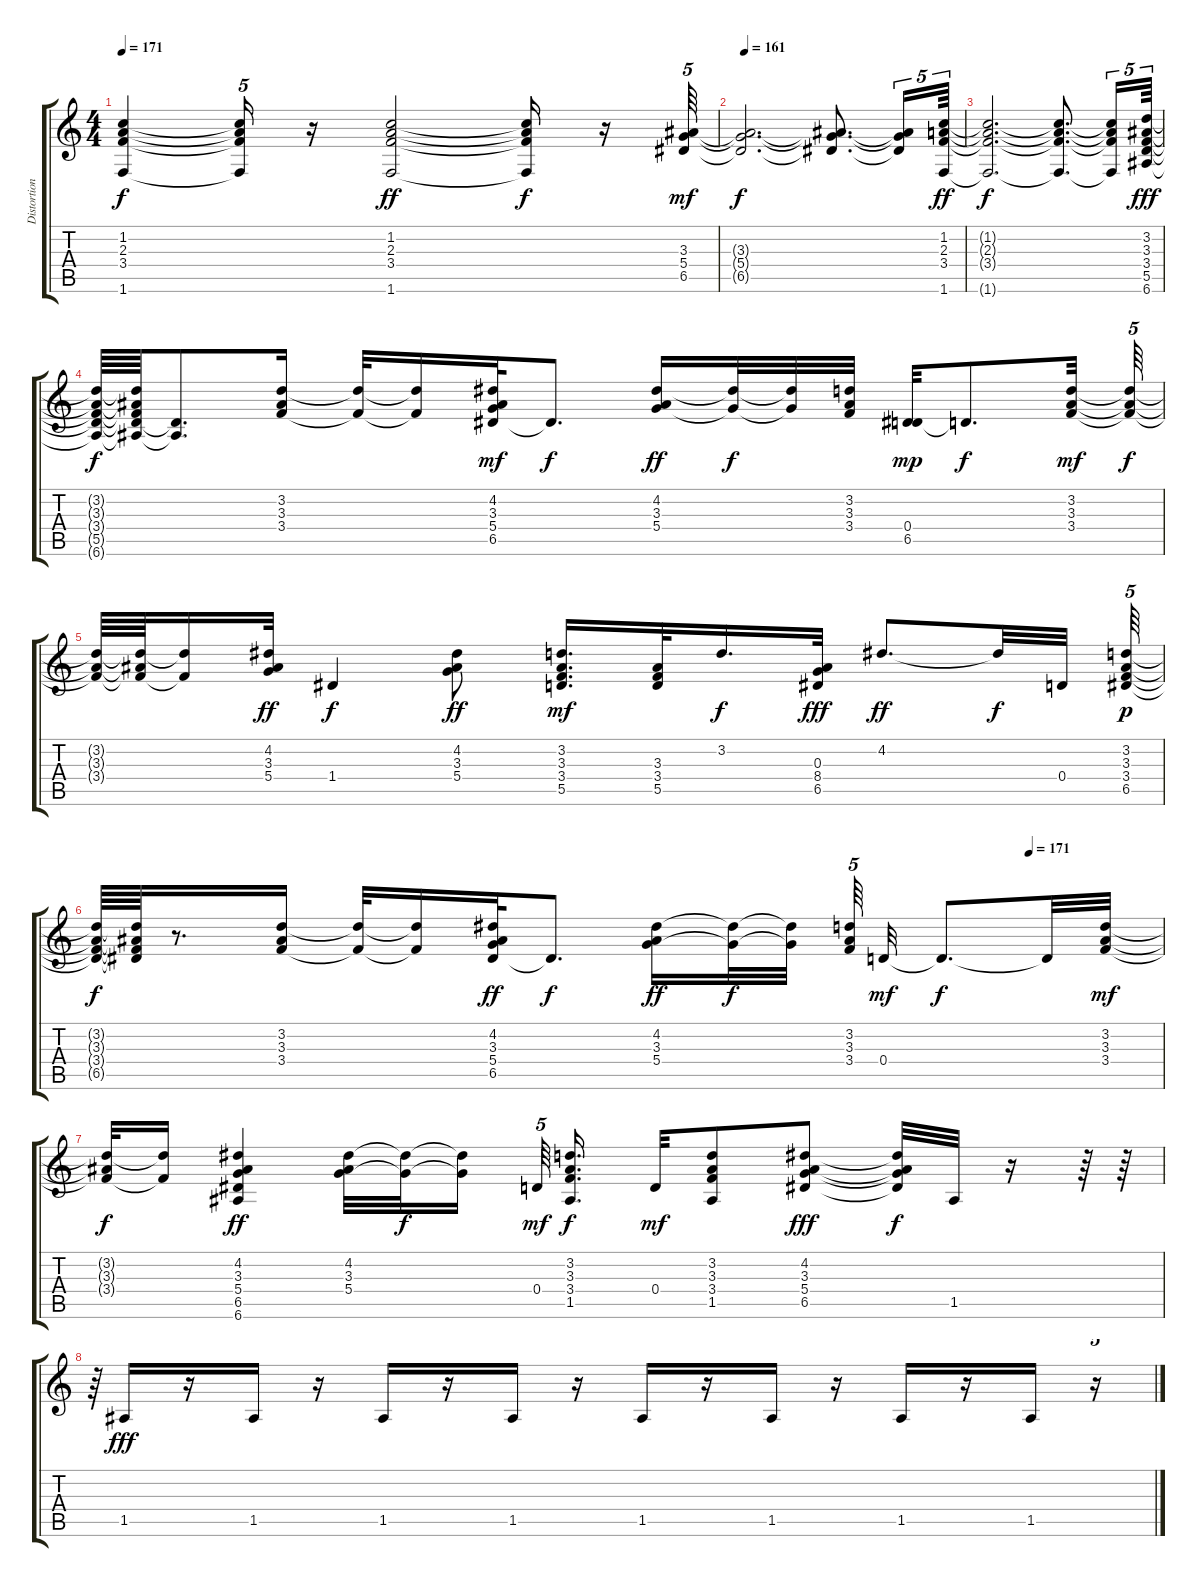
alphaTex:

\track ("Distortion" "Distortion") {instrument distortionguitar}
\staff {score tabs}
\tuning (E4 B3 G3 D3 A2 E2) {hide}
\ts (4 4)
\tempo 171
\clef g2
\ks c
(1.2{t} 2.3{t} 3.4{t} 1.6{t}).4{dy f} (1.2{t} 2.3{t} 3.4{t} 1.6{t}).16{tu (5 4)} r.16 (1.2 2.3 3.4 1.6).2{dy ff} (1.2{t} 2.3{t} 3.4{t} 1.6{t}).16{dy f} r.16 (3.3 5.4 6.5).64{tu (5 4) dy mf} |
\tempo 161
(3.3{t} 5.4{t} 6.5{t}).2{d dy f} (3.3{t} 5.4{t} 6.5{t}).8{d} (3.3{t} 5.4{t} 6.5{t}).16{tu (5 4)} (1.2 2.3 3.4 1.6).64{tu (5 4) dy ff} |
(1.2{t} 2.3{t} 3.4{t} 1.6{t}).2{d dy f} (1.2{t} 2.3{t} 3.4{t} 1.6{t}).8{d} (1.2{t} 2.3{t} 3.4{t} 1.6{t}).16{tu (5 4)} (3.2 3.3 3.4 5.5 6.6).64{tu (5 4) dy fff} |
(3.2{t} 3.3{t} 3.4{t} 5.5{t} 6.6{t}).64{dy f} (3.2{t} 3.3{t} 3.4{t} 5.5{t} 6.6{t}).64 (5.5{t} 6.6{t}).8{d} (3.2 3.3 3.4).16 (3.2{t} 3.4{t}).32 (3.2{t} 3.4{t}).16 (4.2 3.3 5.4 6.5).32{dy mf} 6.5{t}.8{d dy f} (4.2 3.3 5.4).16{dy ff} (4.2{t} 5.4{t}).32{dy f} (4.2{t} 5.4{t}).32 (3.2 3.3 3.4).32 (0.4 6.5).32{dy mp} 0.4{t}.8{d dy f} (3.2 3.3 3.4).32{dy mf} (3.2{t} 3.3{t} 3.4{t}).64{tu (5 4) dy f} |
(3.2{t} 3.3{t} 3.4{t}).64 (3.2{t} 3.3{t} 3.4{t}).64 (3.2{t} 3.4{t}).16 (4.2 3.3 5.4).32{dy ff} 1.4.4{dy f} (4.2 3.3 5.4).8{dy ff} (3.2 3.3 3.4 5.5).16{d dy mf} (3.3 3.4 5.5).32 3.2.16{d dy f} (0.3 8.4 6.5).32{dy fff} 4.2.8{d dy ff} 4.2{t}.32{dy f} 0.4.32 (3.2 3.3 3.4 6.5).64{tu (5 4) dy p} |
\tempo (171 0.875)
(3.2{t} 3.3{t} 3.4{t} 6.5{t}).64{dy f} (3.2{t} 3.3{t} 3.4{t} 6.5{t}).64 r.8{d} (3.2 3.3 3.4).16 (3.2{t} 3.4{t}).32 (3.2{t} 3.4{t}).16 (4.2 3.3 5.4 6.5).32{dy ff} 6.5{t}.8{d dy f} (4.2 3.3 5.4).16{dy ff} (4.2{t} 5.4{t}).32{dy f} (4.2{t} 5.4{t}).32{beam splitsecondary} (3.2 3.3 3.4).64{tu (5 4)} 0.4.32{dy mf} 0.4{t}.8{d dy f} 0.4{t}.32 (3.2 3.3 3.4).32{dy mf} |
(3.2{t} 3.3{t} 3.4{t}).32{dy f} (3.2{t} 3.4{t}).16 (4.2 3.3 5.4 6.5 6.6).4{dy ff} (4.2 3.3 5.4).32 (4.2{t} 5.4{t}).32{dy f} (4.2{t} 5.4{t}).16{beam splitsecondary} 0.4.64{tu (5 4) dy mf} (3.2 3.3 3.4 1.5).16{d dy f} 0.4.32{dy mf} (3.2 3.3 3.4 1.5).8 (4.2 3.3 5.4 6.5).8{dy fff} (4.2{t} 3.3{t} 5.4{t} 6.5{t}).32{dy f} 1.5.32 r.16 r.64 r.64 |
r.64{tu (5 4)} 1.5.16{dy fff} r.16 1.5.16 r.16 1.5.16 r.16 1.5.16 r.16 1.5.16 r.16 1.5.16 r.16 1.5.16 r.16 1.5.16 r.16{tu (5 4)}
